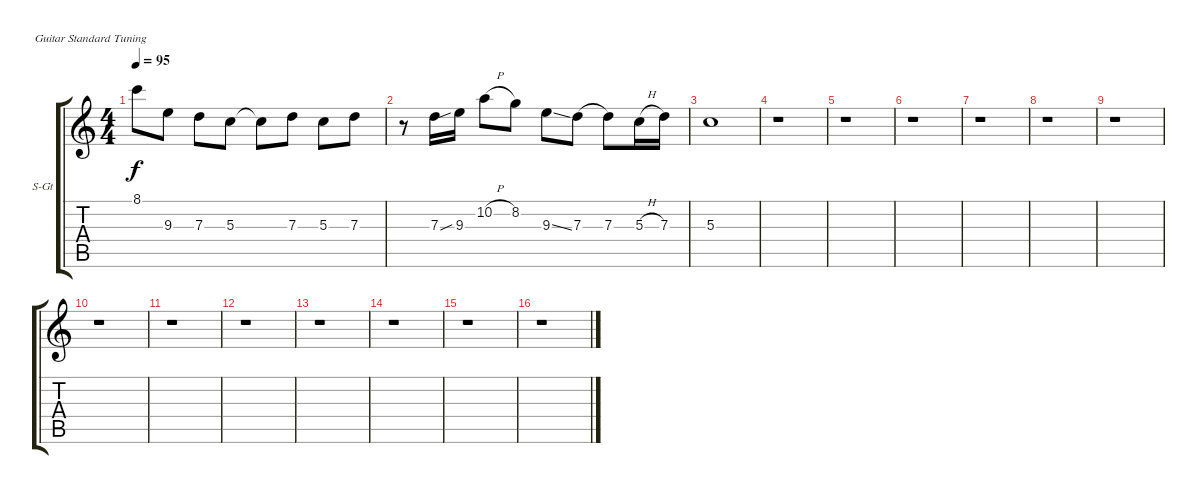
\bracketExtendMode groupsimilarinstruments
\firstSystemTrackNameOrientation horizontal
\otherSystemsTrackNameOrientation horizontal
\track ("solo" "S-Gt") {instrument acousticguitarsteel}
\staff {score tabs}
\tuning (E4 B3 G3 D3 A2 E2)
\ts (4 4)
\tempo 95
\clef g2
\scale
1.11728
\ks c
8.1{t}.8{dy f} 9.3.8 7.3.8 5.3.8 5.3{t}.8 7.3.8 5.3.8 7.3.8 |
\scale
0.960908 r.8 7.3.16 9.3{sib}.16 10.2{h}.8 8.2.8 9.3{ss}.8 7.3.8{legatoorigin} 7.3.8 5.3{h}.16 7.3.16 |
\scale
0.960908 5.3.1 |
\scale
0.960908 r.1 |
\scale
1.11728 r.1 |
\scale
0.960908 r.1 |
\scale
0.960908 r.1 |
\scale
0.960908 r.1 |
\scale
1.11728 r.1 |
\scale
0.960908 r.1 |
\scale
0.960908 r.1 |
\scale
0.960908 r.1 |
\scale
1.11728 r.1 |
\scale
0.960908 r.1 |
\scale
0.960908 r.1 |
\scale
0.960908 r.1
